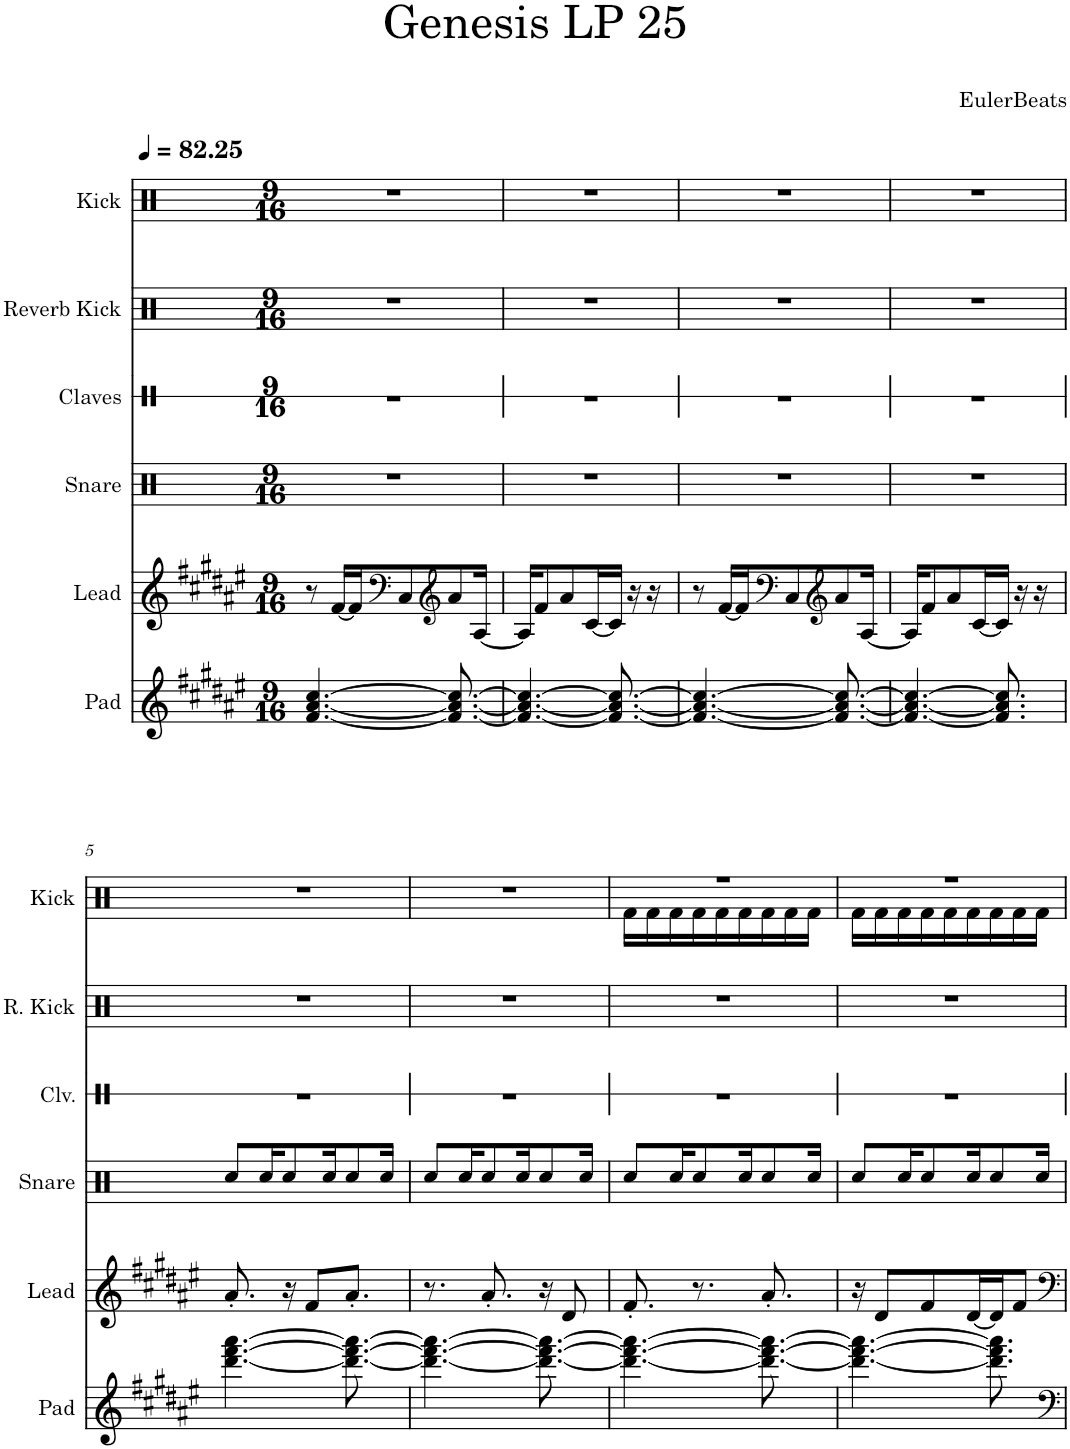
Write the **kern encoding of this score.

**kern	**kern	**kern	**kern	**kern	**kern
*part6	*part5	*part4	*part3	*part2	*part1
*staff6	*staff5	*staff4	*staff3	*staff2	*staff1
*I"Pad	*I"Lead	*I"Snare	*I"Claves	*I"Reverb Kick	*I"Kick
*I'Pad	*I'Lead	*I'Snare	*I'Clv.	*I'R. Kick	*I'Kick
*	*	*	*stria1	*	*
*clefG2	*clefG2	*clefX	*clefX	*clefX	*clefX
*k[f#c#g#d#a#e#]	*k[f#c#g#d#a#e#]	*k[f#c#g#d#a#e#]	*k[f#c#g#d#a#e#]	*k[f#c#g#d#a#e#]	*k[f#c#g#d#a#e#]
*M9/16	*M9/16	*M9/16	*M9/16	*M9/16	*M9/16
*MM82	*MM82	*MM82	*MM82	*MM82	*MM82
=1	=1	=1	=1	=1	=1
[4.f#/ [4.a#/ [4.cc#/	8r	16%9r	16%9r	16%9r	16%9r
.	[16f#/LL	.	.	.	.
.	16f#/J]	.	.	.	.
*	*clefF4	*	*	*	*
.	8C#/	.	.	.	.
*	*clefG2	*	*	*	*
8.f#/_ 8.a#/_ 8.cc#/_	8a#/	.	.	.	.
.	[16A#/Jk	.	.	.	.
=2	=2	=2	=2	=2	=2
4.f#/_ 4.a#/_ 4.cc#/_	16A#/KL]	16%9r	16%9r	16%9r	16%9r
.	8f#/	.	.	.	.
.	8a#/	.	.	.	.
.	[16c#/L	.	.	.	.
8.f#/_ 8.a#/_ 8.cc#/_	16c#/JJ]	.	.	.	.
.	16r	.	.	.	.
.	16r	.	.	.	.
=3	=3	=3	=3	=3	=3
4.f#/_ 4.a#/_ 4.cc#/_	8r	16%9r	16%9r	16%9r	16%9r
.	[16f#/LL	.	.	.	.
.	16f#/J]	.	.	.	.
*	*clefF4	*	*	*	*
.	8C#/	.	.	.	.
*	*clefG2	*	*	*	*
8.f#/_ 8.a#/_ 8.cc#/_	8a#/	.	.	.	.
.	[16A#/Jk	.	.	.	.
=4	=4	=4	=4	=4	=4
4.f#/_ 4.a#/_ 4.cc#/_	16A#/KL]	16%9r	16%9r	16%9r	16%9r
.	8f#/	.	.	.	.
.	8a#/	.	.	.	.
.	[16c#/L	.	.	.	.
8.f#/] 8.a#/] 8.cc#/]	16c#/JJ]	.	.	.	.
.	16r	.	.	.	.
.	16r	.	.	.	.
!!LO:LB:g=z
=5	=5	=5	=5	=5	=5
[4.ddd#\ [4.fff#\ [4.aaa#\	8.a#'/	8Rcc/L	16%9r	16%9r	16%9r
.	.	16Rcc/K	.	.	.
.	16r	8Rcc/	.	.	.
.	8f#/L	.	.	.	.
.	.	16Rcc/K	.	.	.
8.ddd#\_ 8.fff#\_ 8.aaa#\_	8.a#'/J	8Rcc/	.	.	.
.	.	16Rcc/Jk	.	.	.
=6	=6	=6	=6	=6	=6
4.ddd#\_ 4.fff#\_ 4.aaa#\_	8.r	8Rcc/L	16%9r	16%9r	16%9r
.	.	16Rcc/K	.	.	.
.	8.a#'/	8Rcc/	.	.	.
.	.	16Rcc/K	.	.	.
8.ddd#\_ 8.fff#\_ 8.aaa#\_	16r	8Rcc/	.	.	.
.	8d#/	.	.	.	.
.	.	16Rcc/Jk	.	.	.
=7	=7	=7	=7	=7	=7
*	*	*	*	*	*^
4.ddd#\_ 4.fff#\_ 4.aaa#\_	8.f#'/	8Rcc/L	16%9r	16%9r	16%9r	16Rf\LL
.	.	.	.	.	.	16Rf\
.	.	16Rcc/K	.	.	.	16Rf\
.	8.r	8Rcc/	.	.	.	16Rf\
.	.	.	.	.	.	16Rf\
.	.	16Rcc/K	.	.	.	16Rf\
8.ddd#\_ 8.fff#\_ 8.aaa#\_	8.a#'/	8Rcc/	.	.	.	16Rf\
.	.	.	.	.	.	16Rf\
.	.	16Rcc/Jk	.	.	.	16Rf\JJ
=8	=8	=8	=8	=8	=8	=8
4.ddd#\_ 4.fff#\_ 4.aaa#\_	16r	8Rcc/L	16%9r	16%9r	16%9r	16Rf\LL
.	8d#/L	.	.	.	.	16Rf\
.	.	16Rcc/K	.	.	.	16Rf\
.	8f#/	8Rcc/	.	.	.	16Rf\
.	.	.	.	.	.	16Rf\
.	[16d#/L	16Rcc/K	.	.	.	16Rf\
8.ddd#\] 8.fff#\] 8.aaa#\]	16d#/J]	8Rcc/	.	.	.	16Rf\
.	8f#/J	.	.	.	.	16Rf\
.	.	16Rcc/Jk	.	.	.	16Rf\JJ
*	*	*	*	*	*v	*v
=	=	=	=	=	=
*-	*-	*-	*-	*-	*-
